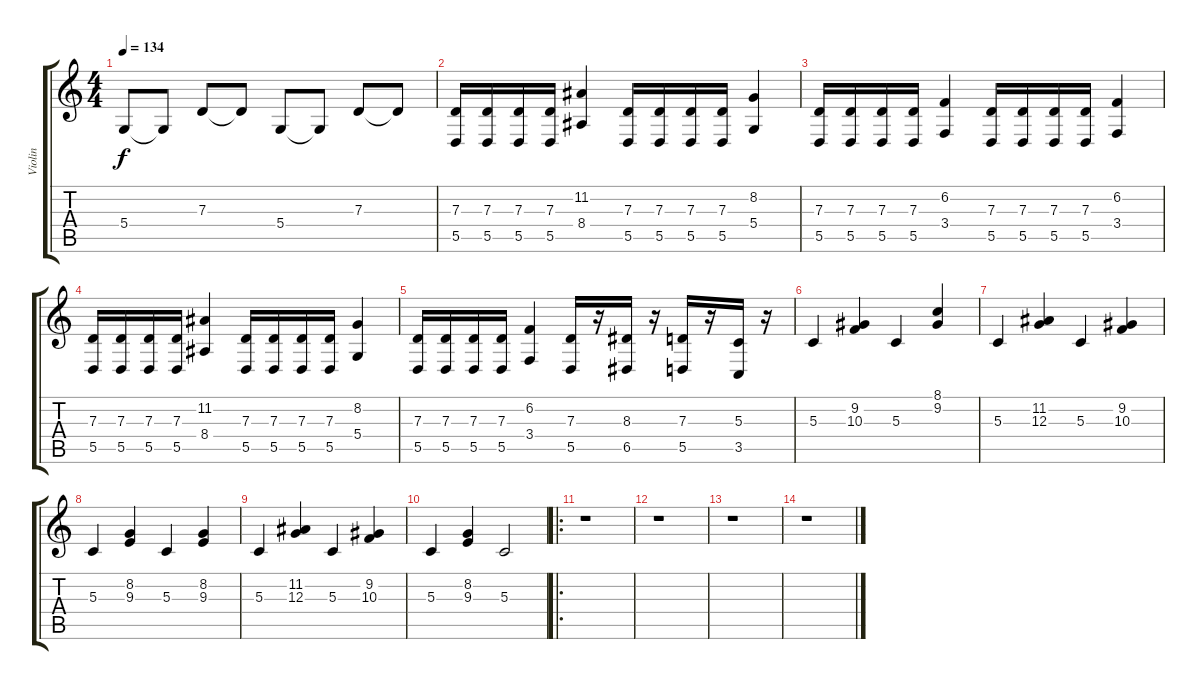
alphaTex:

\track ("Violin" "Violin") {instrument stringensemble1}
\staff {score tabs}
\tuning (E4 B3 G3 D3 A2 E2) {hide}
\ts (4 4)
\tempo 134
\clef g2
\ks c
5.4.8{dy f} 5.4{t}.8 7.3.8 7.3{t}.8 5.4.8 5.4{t}.8 7.3.8 7.3{t}.8 |
(7.3 5.5).16{volume 12} (7.3 5.5).16 (7.3 5.5).16 (7.3 5.5).16 (11.2 8.4).4 (7.3 5.5).16 (7.3 5.5).16 (7.3 5.5).16 (7.3 5.5).16 (8.2 5.4).4 |
(7.3 5.5).16 (7.3 5.5).16 (7.3 5.5).16 (7.3 5.5).16 (6.2 3.4).4 (7.3 5.5).16 (7.3 5.5).16 (7.3 5.5).16 (7.3 5.5).16 (6.2 3.4).4 |
(7.3 5.5).16 (7.3 5.5).16 (7.3 5.5).16 (7.3 5.5).16 (11.2 8.4).4 (7.3 5.5).16 (7.3 5.5).16 (7.3 5.5).16 (7.3 5.5).16 (8.2 5.4).4 |
(7.3 5.5).16 (7.3 5.5).16 (7.3 5.5).16 (7.3 5.5).16 (6.2 3.4).4 (7.3 5.5).16 r.16 (8.3 6.5).16 r.16 (7.3 5.5).16 r.16 (5.3 3.5).16 r.16 |
5.3.4 (9.2 10.3).4 5.3.4 (8.1 9.2).4 |
5.3.4 (11.2 12.3).4 5.3.4 (9.2 10.3).4 |
5.3.4 (8.2 9.3).4 5.3.4 (8.2 9.3).4 |
5.3.4 (11.2 12.3).4 5.3.4 (9.2 10.3).4 |
5.3.4 (8.2 9.3).4 5.3.2 |
\ro
r.1 |
r.1 |
r.1 |
r.1
